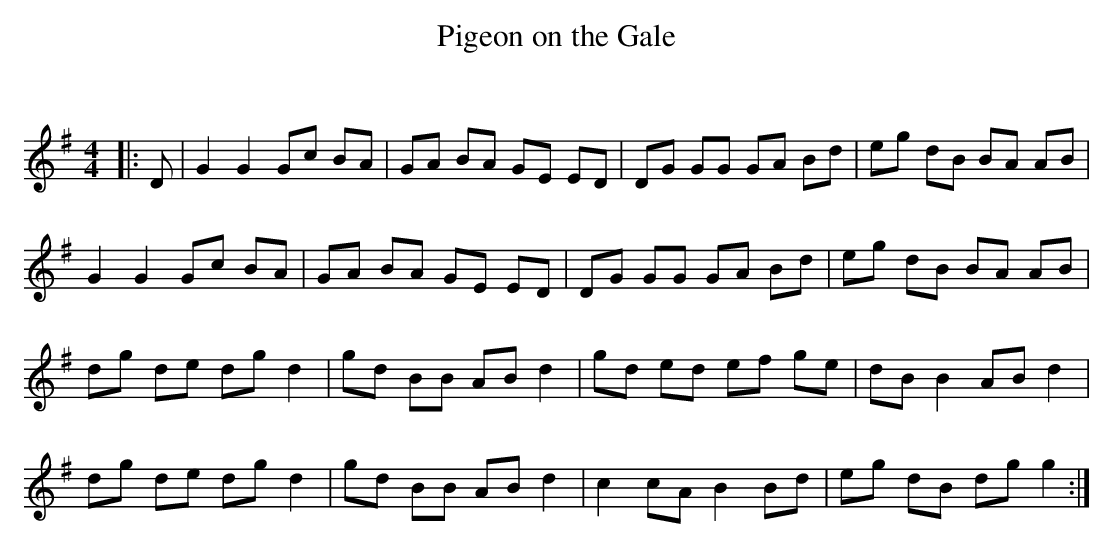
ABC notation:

X:1
T: Pigeon on the Gale
C:
Q: 232
K:G
M:4/4
L:1/8
|:D|G2 G2 Gc BA|GA BA GE ED|DG GG GA Bd|eg dB BA AB|
G2 G2 Gc BA|GA BA GE ED|DG GG GA Bd|eg dB BA AB|
dg de dg d2|gd BB AB d2|gd ed ef ge|dB B2 AB d2|
dg de dg d2|gd BB AB d2|c2 cA B2 Bd|eg dB dg g2:|
